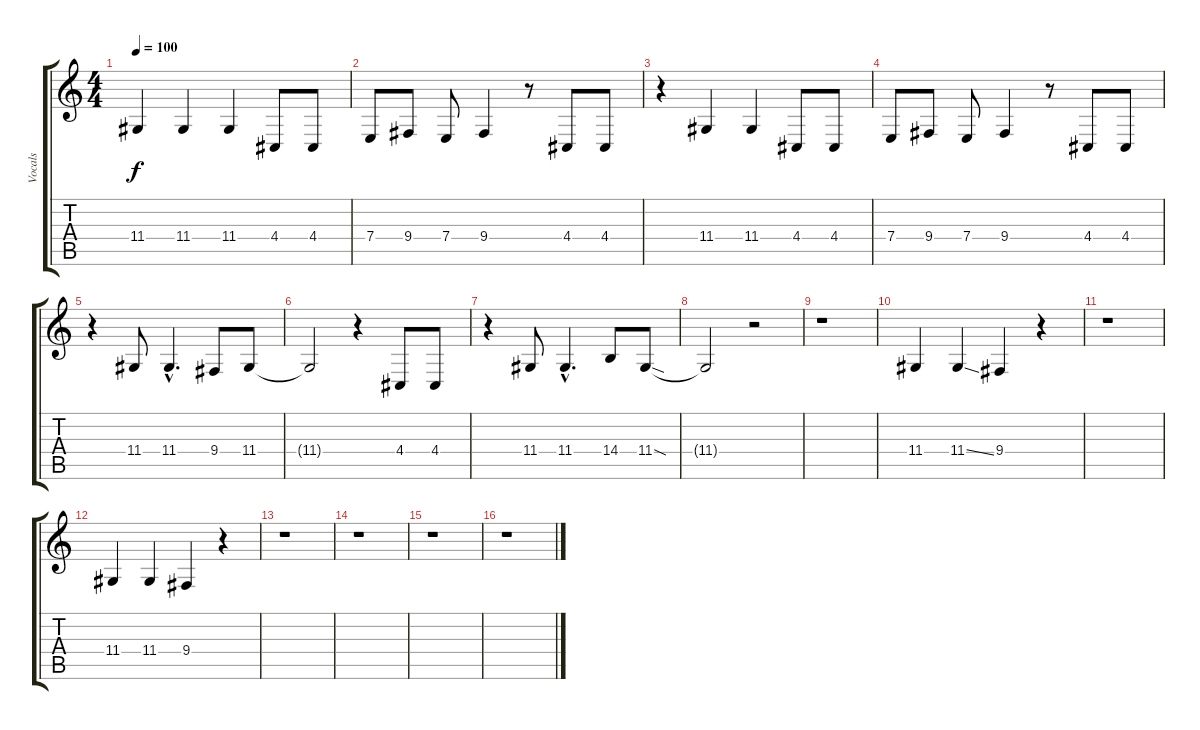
\track ("Vocals" "Vocals") {instrument pad3polysynth}
\staff {score tabs}
\tuning (B3 Gb3 D3 A2 E2 B1) {hide}
\ts (4 4)
\tempo 100
\clef g2
\ks c
11.4.4{dy f} 11.4.4 11.4.4 4.4.8 4.4.8 |
7.4.8 9.4.8 7.4.8 9.4.4 r.8 4.4.8 4.4.8 |
r.4 11.4.4 11.4.4 4.4.8 4.4.8 |
7.4.8 9.4.8 7.4.8 9.4.4 r.8 4.4.8 4.4.8 |
r.4 11.4.8 11.4{hac}.4{d} 9.4.8 11.4.8 |
11.4{t}.2 r.4 4.4.8 4.4.8 |
r.4 11.4.8 11.4{hac}.4{d} 14.4.8 11.4{sod}.8 |
11.4{t}.2 r.2 |
r.1 |
11.4.4 11.4{ss}.4 9.4.4 r.4 |
r.1 |
11.4.4 11.4.4 9.4.4 r.4 |
r.1 |
r.1 |
r.1 |
r.1
